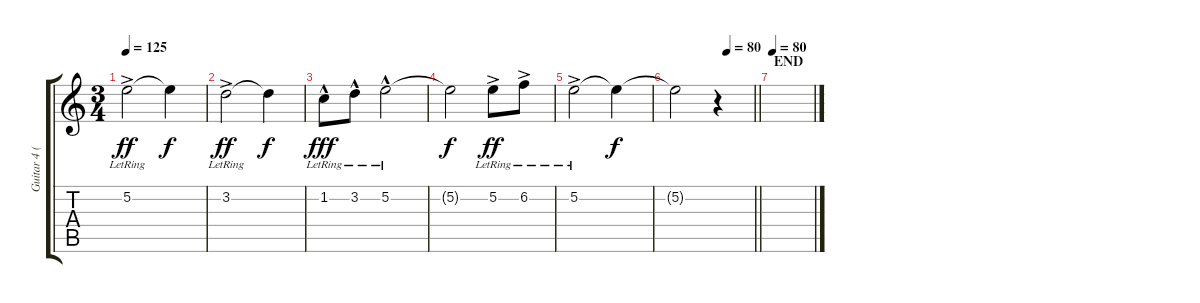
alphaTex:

\track ("Guitar 4 (2nd melody)" "Guitar 4 (") {instrument acousticguitarnylon}
\staff {score tabs}
\tuning (E4 B3 G3 D3 A2 E2) {hide}
\ts (3 4)
\tempo 125
\clef g2
\ks c
5.2{ac lr}.2{dy ff} 5.2{t}.4{dy f} |
3.2{ac lr}.2{dy ff} 3.2{t}.4{dy f} |
1.2{hac lr}.8{dy fff} 3.2{hac lr}.8 5.2{hac lr}.2 |
5.2{t}.2{dy f} 5.2{ac lr}.8{dy ff} 6.2{ac lr}.8 |
5.2{ac lr}.2 5.2{t}.4{dy f} |
\tempo (80 0.6666666666666666)
\barLineRight lightlight
5.2{t}.2 r.4 |
\section ("" "END")
\tempo 80
